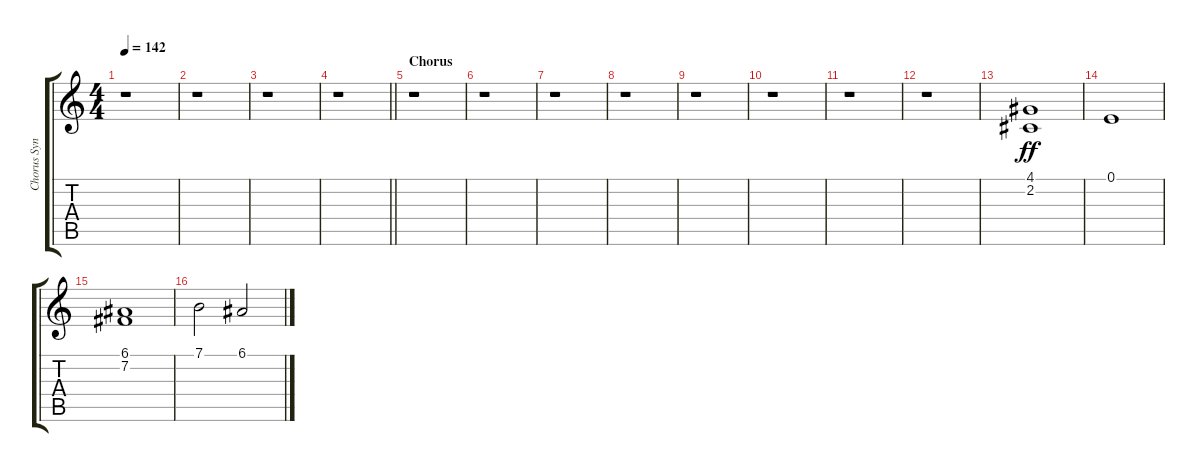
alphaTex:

\track ("Chorus Synth 2" "Chorus Syn") {instrument lead3calliope}
\staff {score tabs}
\tuning (E4 B3 G3 D3 A2 E2) {hide}
\ts (4 4)
\tempo 142
\clef g2
\ks c
r.1{dy ff} |
r.1 |
r.1 |
\barLineRight lightlight
r.1 |
\section ("" "Chorus")
r.1 |
r.1 |
r.1 |
r.1 |
r.1 |
r.1 |
r.1 |
r.1 |
(4.1 2.2).1 |
0.1.1 |
(6.1 7.2).1 |
7.1.2 6.1.2
